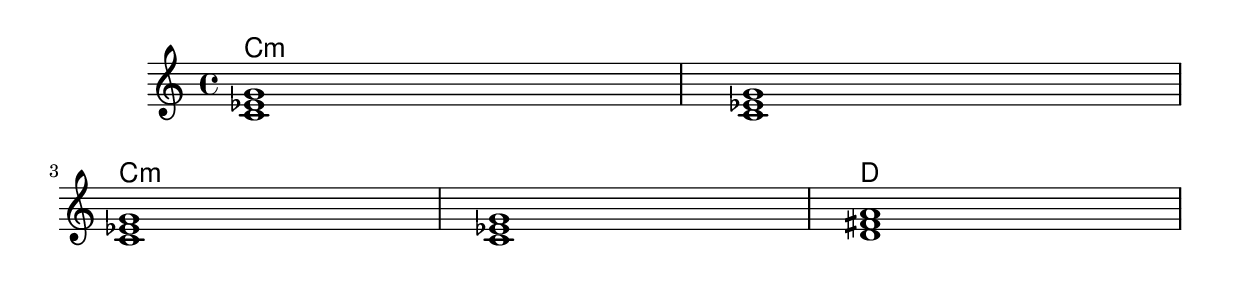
%% Do not edit this file; it is auto-generated from LSR http://lsr.dsi.unimi.it
%% This file is in the public domain.
\version "2.11.50"

\header {
  lsrtags = "chords"

  texidoc = "
Chord names can be displayed only at the start of lines and when the
chord changes.

"
  doctitle = "Showing chords at changes"
} % begin verbatim
harmonies = \chordmode {
  c1:m c:m \break c:m c:m d
}
<<
  \new ChordNames {
    \set chordChanges = ##t
    \harmonies
  }
  \new Staff {
    \relative c' { \harmonies }
  }
>>
